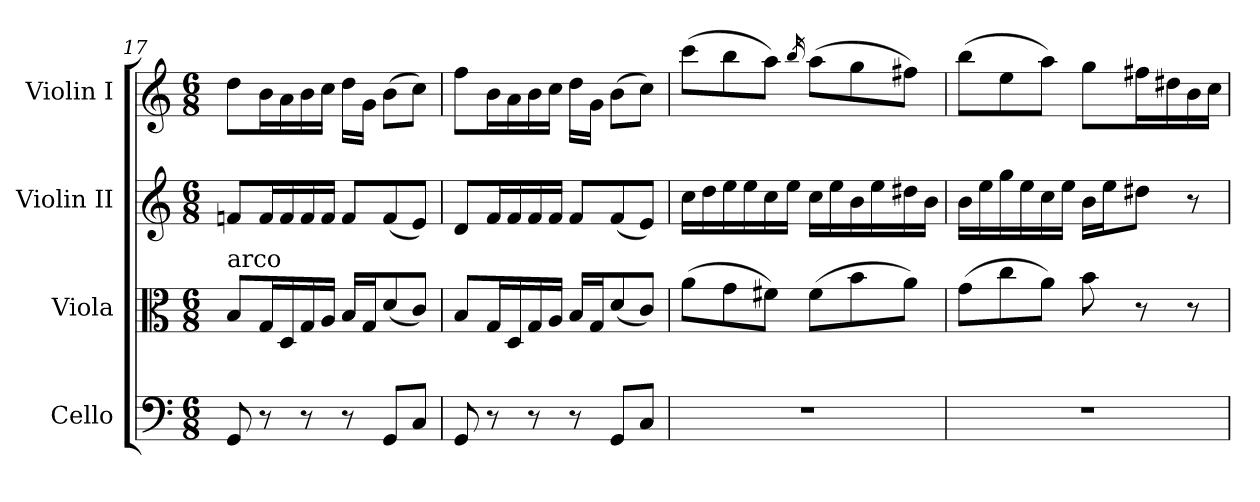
**kern	**kern	**kern	**kern
*part4	*part3	*part2	*part1
*staff4	*staff3	*staff2	*staff1
*I"Cello	*I"Viola	*I"Violin II	*I"Violin I
*	*I'Vla	*I'Vln	*I'Vln
*clefF4	*clefC3	*clefG2	*clefG2
*k[]	*k[]	*k[]	*k[]
*M6/8	*M6/8	*M6/8	*M6/8
=17	=17	=17	=17
!	!LO:TX:a:t=arco	!	!
8GG/	8B/L	8fn/L	8dd\L
8r	16G/L	16f/L	16b\L
.	16D/	16f/	16a\
8r	16G/	16f/	16b\
.	16A/JJ	16f/JJ	16cc\JJ
8r	16B/LL	8f/L	16dd\LL
.	16G/J	.	16g\JJ
8GG/L	(<8d/	(<8f/	(>8b\L
8C/J	8c/J)	8e/J)	8cc\J)
=18	=18	=18	=18
8GG/	8B/L	8d/L	8ff\L
8r	16G/L	16f/L	16b\L
.	16D/	16f/	16a\
8r	16G/	16f/	16b\
.	16A/JJ	16f/JJ	16cc\JJ
8r	16B/LL	8f/L	16dd\LL
.	16G/J	.	16g\JJ
8GG/L	(<8d/	(<8f/	(>8b\L
8C/J	8c/J)	8e/J)	8cc\J)
=19	=19	=19	=19
2.r	(>8a\L	16cc\LL	(>8ccc\L
.	.	16dd\	.
.	8g\	16ee\	8bb\
.	.	16ee\	.
.	8f#X\J)	16cc\	8aa\J)
.	.	16ee\JJ	.
.	.	.	16qbb/
.	(>8f#\L	16cc\LL	(>8aa\L
.	.	16ee\	.
.	8b\	16b\	8gg\
.	.	16ee\	.
.	8a\J)	16dd#X\	8ff#X\J)
.	.	16b\JJ	.
=20	=20	=20	=20
2.r	(>8g\L	16b\LL	(>8bb\L
.	.	16ee\	.
.	8cc\	16gg\	8ee\
.	.	16ee\	.
.	8a\J)	16cc\	8aa\J)
.	.	16ee\JJ	.
.	8b\	16b\LL	8gg\L
.	.	16ee\J	.
.	8r	8dd#X\J	16ff#X\L
.	.	.	16dd#X\
.	8r	8r	16b\
.	.	.	16cc\JJ
=	=	=	=
*-	*-	*-	*-
